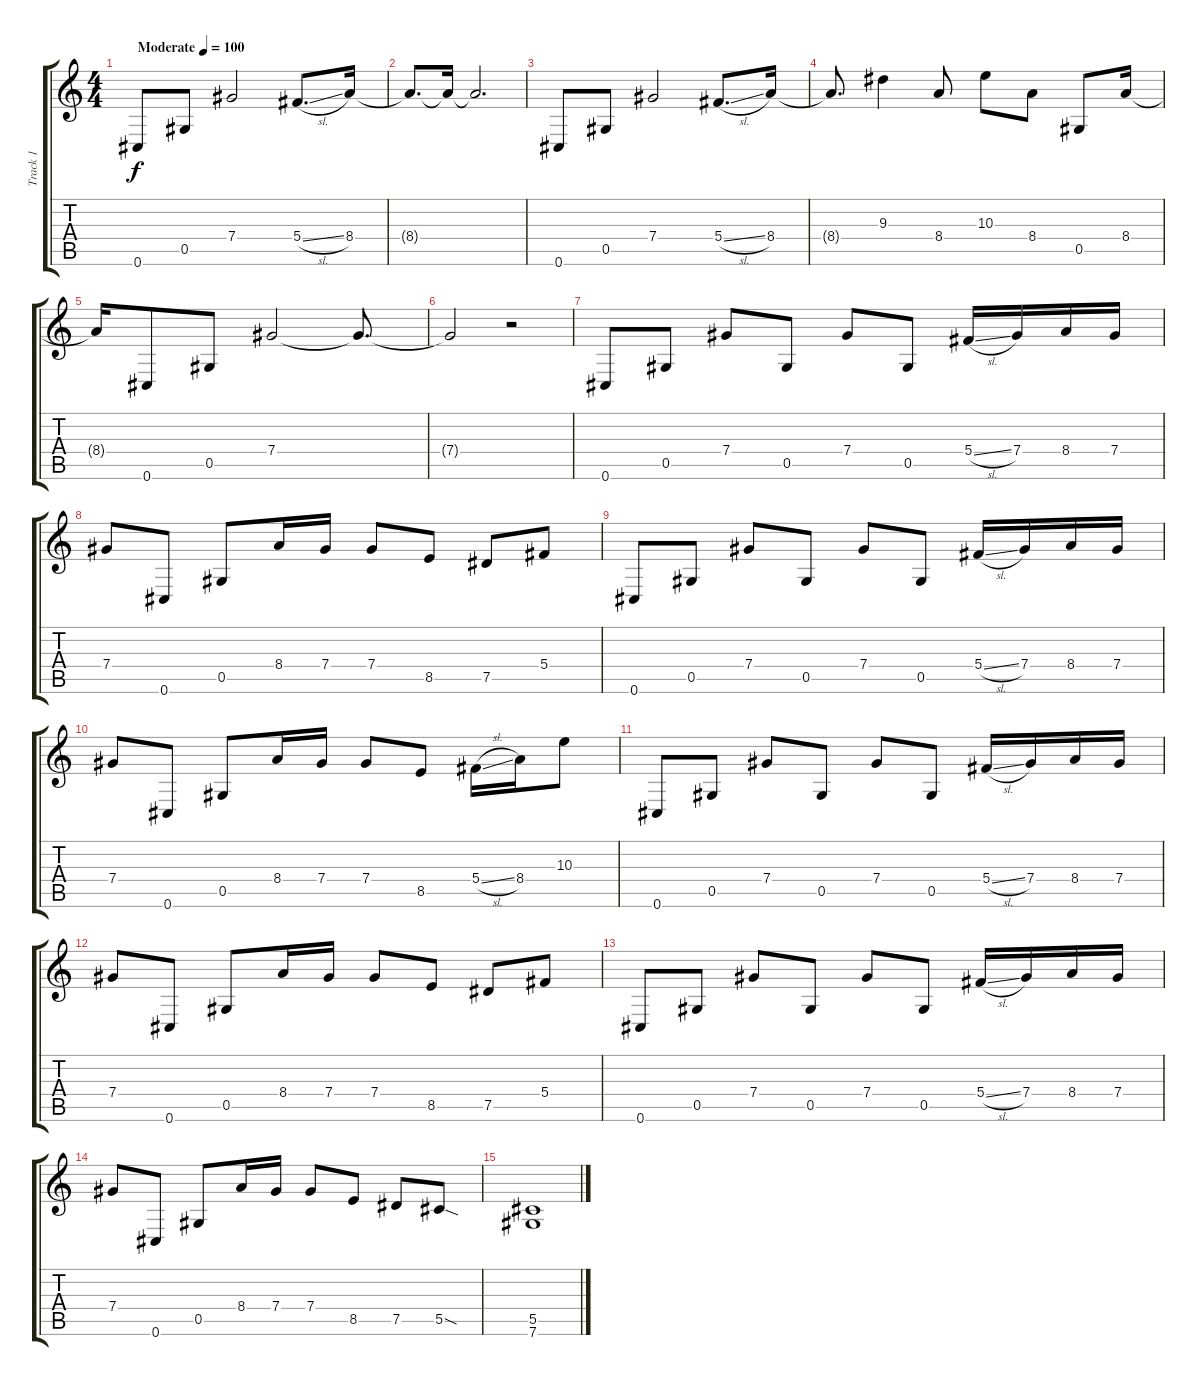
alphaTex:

\track ("Track 1" "Track 1") {instrument acousticguitarsteel}
\staff {score tabs}
\tuning (Eb4 Bb3 Gb3 Db3 Ab2 Db2) {hide}
\ts (4 4)
\tempo (100 "Moderate")
\clef g2
\ks c
0.6.8{dy f instrument acousticguitarsteel} 0.5.8 7.4.2 5.4{sl}.8{d} 8.4.16 |
8.4{t}.8{d} 8.4{t}.16 8.4{t}.2{d} |
0.6.8 0.5.8 7.4.2 5.4{sl}.8{d} 8.4.16 |
8.4{t}.8{d} 9.3.4 8.4.8 10.3.8 8.4.8 0.5.8 8.4.16 |
8.4{t}.16 0.6.8 0.5.8 7.4.2 7.4{t}.8{d} |
7.4{t}.2 r.2 |
0.6.8 0.5.8 7.4.8 0.5.8 7.4.8 0.5.8 5.4{sl}.16 7.4.16 8.4.16 7.4.16 |
7.4.8 0.6.8 0.5.8 8.4.16 7.4.16 7.4.8 8.5.8 7.5.8 5.4.8 |
0.6.8 0.5.8 7.4.8 0.5.8 7.4.8 0.5.8 5.4{sl}.16 7.4.16 8.4.16 7.4.16 |
7.4.8 0.6.8 0.5.8 8.4.16 7.4.16 7.4.8 8.5.8 5.4{sl}.16 8.4.16 10.3.8 |
0.6.8 0.5.8 7.4.8 0.5.8 7.4.8 0.5.8 5.4{sl}.16 7.4.16 8.4.16 7.4.16 |
7.4.8 0.6.8 0.5.8 8.4.16 7.4.16 7.4.8 8.5.8 7.5.8 5.4.8 |
0.6.8 0.5.8 7.4.8 0.5.8 7.4.8 0.5.8 5.4{sl}.16 7.4.16 8.4.16 7.4.16 |
7.4.8 0.6.8 0.5.8 8.4.16 7.4.16 7.4.8 8.5.8 7.5.8 5.5{sod}.8 |
(5.5 7.6).1{instrument overdrivenguitar}
